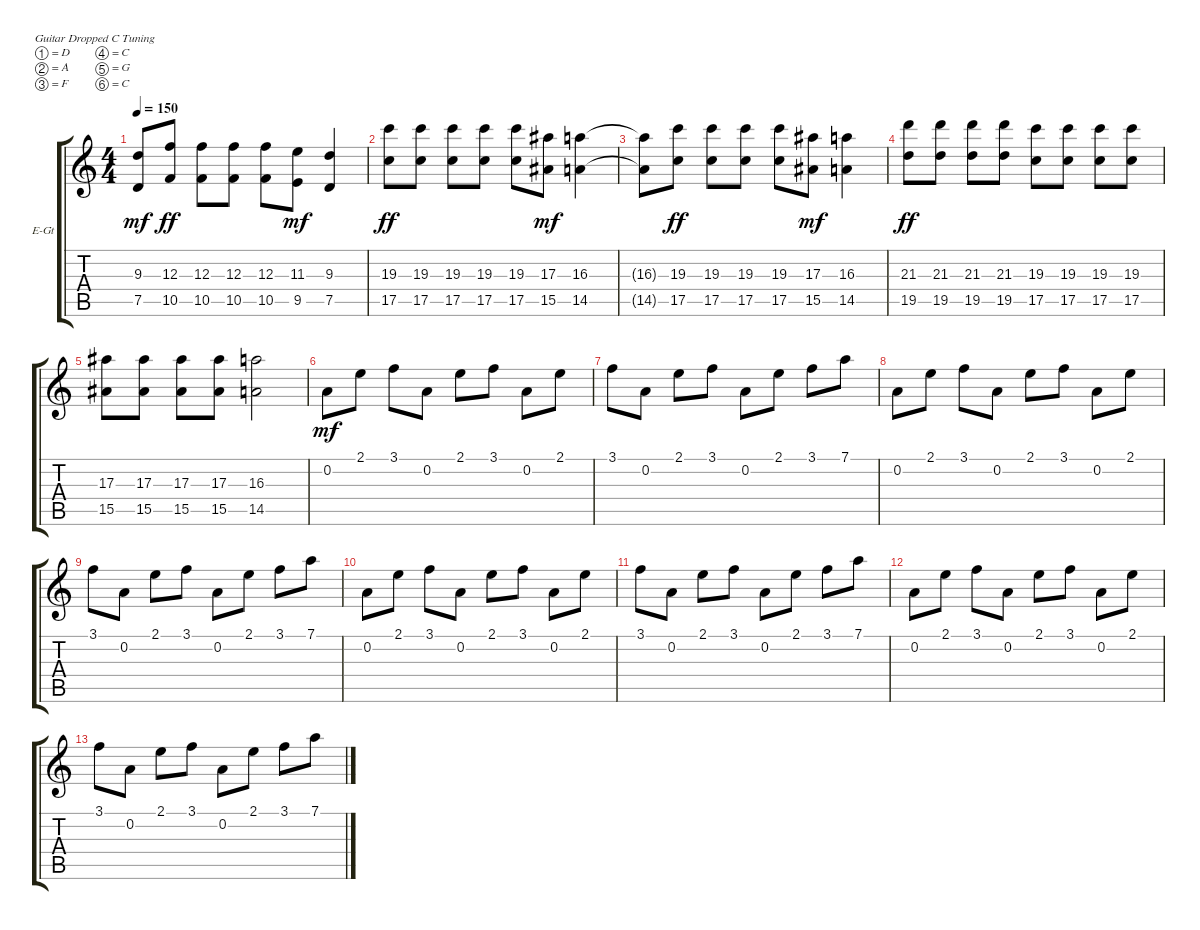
\bracketExtendMode groupsimilarinstruments
\firstSystemTrackNameOrientation horizontal
\otherSystemsTrackNameOrientation horizontal
\track ("Electric Guitar" "E-Gt") {instrument distortionguitar}
\staff {score tabs}
\tuning (D4 A3 F3 C3 G2 C2)
\ts (4 4)
\tempo 150
\clef g2
\ks c
(9.3{t} 7.5{t}).8{dy mf} (12.3 10.5).8{dy ff} (12.3 10.5).8 (12.3 10.5).8 (12.3 10.5).8 (11.3 9.5).8{dy mf} (9.3 7.5).4 |
(19.3 17.5).8{dy ff} (19.3 17.5).8 (17.5 19.3).8 (19.3 17.5).8 (19.3 17.5).8 (15.5 17.3).8{dy mf} (14.5 16.3).4 |
(16.3{t} 14.5{t}).8 (19.3 17.5).8{dy ff} (19.3 17.5).8 (19.3 17.5).8 (19.3 17.5).8 (17.3 15.5).8{dy mf} (16.3 14.5).4 |
(21.3 19.5).8{dy ff} (21.3 19.5).8 (19.5 21.3).8 (21.3 19.5).8 (19.3 17.5).8 (19.3 17.5).8 (17.5 19.3).8 (19.3 17.5).8 |
(17.3 15.5).8 (17.3 15.5).8 (15.5 17.3).8 (17.3 15.5).8 (16.3 14.5).2 |
0.2.8{dy mf} 2.1.8 3.1.8 0.2.8 2.1.8 3.1.8 0.2.8 2.1.8 |
3.1.8 0.2.8 2.1.8 3.1.8 0.2.8 2.1.8 3.1.8 7.1.8 |
0.2.8 2.1.8 3.1.8 0.2.8 2.1.8 3.1.8 0.2.8 2.1.8 |
3.1.8 0.2.8 2.1.8 3.1.8 0.2.8 2.1.8 3.1.8 7.1.8 |
0.2.8 2.1.8 3.1.8 0.2.8 2.1.8 3.1.8 0.2.8 2.1.8 |
3.1.8 0.2.8 2.1.8 3.1.8 0.2.8 2.1.8 3.1.8 7.1.8 |
0.2.8 2.1.8 3.1.8 0.2.8 2.1.8 3.1.8 0.2.8 2.1.8 |
3.1.8 0.2.8 2.1.8 3.1.8 0.2.8 2.1.8 3.1.8 7.1.8
